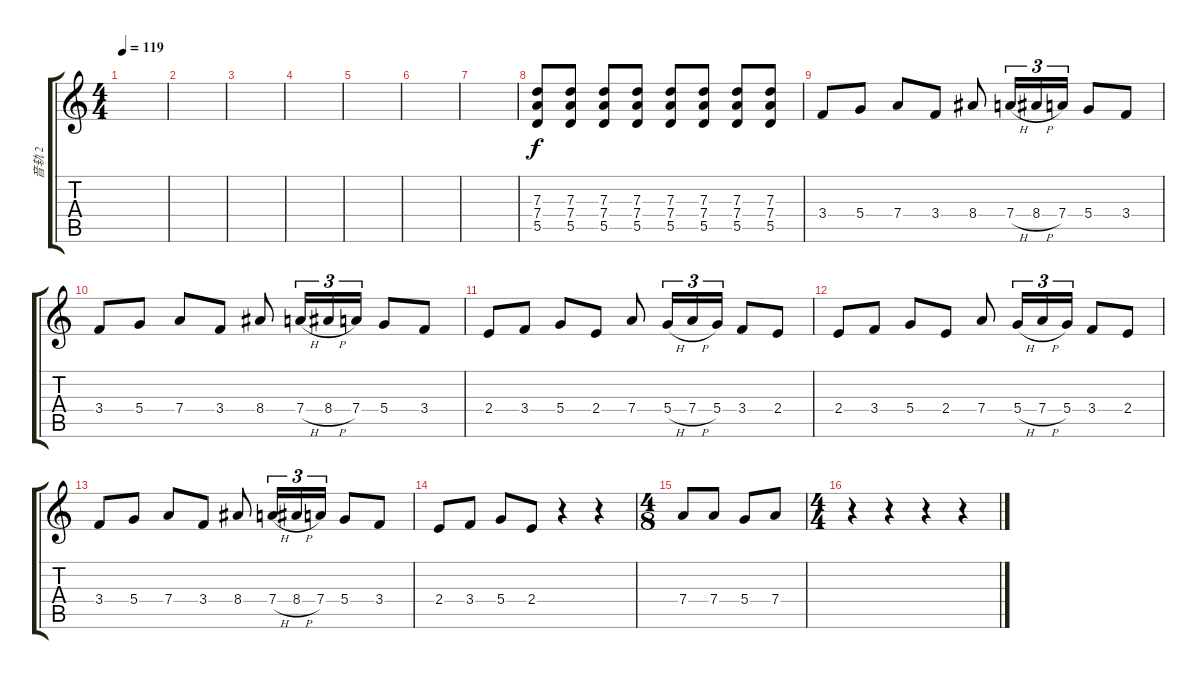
\track ("音轨 2" "音轨 2") {instrument overdrivenguitar}
\staff {score tabs}
\tuning (E4 B3 G3 D3 A2 E2) {hide}
\ts (4 4)
\tempo 119
\clef g2
\ks c
|
|
|
|
|
|
|
(7.3 7.4 5.5).8 (7.3 7.4 5.5).8 (7.3 7.4 5.5).8 (7.3 7.4 5.5).8 (7.3 7.4 5.5).8 (7.3 7.4 5.5).8 (7.3 7.4 5.5).8 (7.3 7.4 5.5).8 |
3.4.8 5.4.8 7.4.8 3.4.8 8.4.8 7.4{h}.16{tu (3 2)} 8.4{h}.16{tu (3 2)} 7.4.16{tu (3 2)} 5.4.8 3.4.8 |
3.4.8 5.4.8 7.4.8 3.4.8 8.4.8 7.4{h}.16{tu (3 2)} 8.4{h}.16{tu (3 2)} 7.4.16{tu (3 2)} 5.4.8 3.4.8 |
2.4.8 3.4.8 5.4.8 2.4.8 7.4.8 5.4{h}.16{tu (3 2)} 7.4{h}.16{tu (3 2)} 5.4.16{tu (3 2)} 3.4.8 2.4.8 |
2.4.8 3.4.8 5.4.8 2.4.8 7.4.8 5.4{h}.16{tu (3 2)} 7.4{h}.16{tu (3 2)} 5.4.16{tu (3 2)} 3.4.8 2.4.8 |
3.4.8 5.4.8 7.4.8 3.4.8 8.4.8 7.4{h}.16{tu (3 2)} 8.4{h}.16{tu (3 2)} 7.4.16{tu (3 2)} 5.4.8 3.4.8 |
2.4.8 3.4.8 5.4.8 2.4.8 r.4 r.4 |
\ts (4 8)
7.4.8 7.4.8 5.4.8 7.4.8 |
\ts (4 4)
r.4 r.4 r.4 r.4
